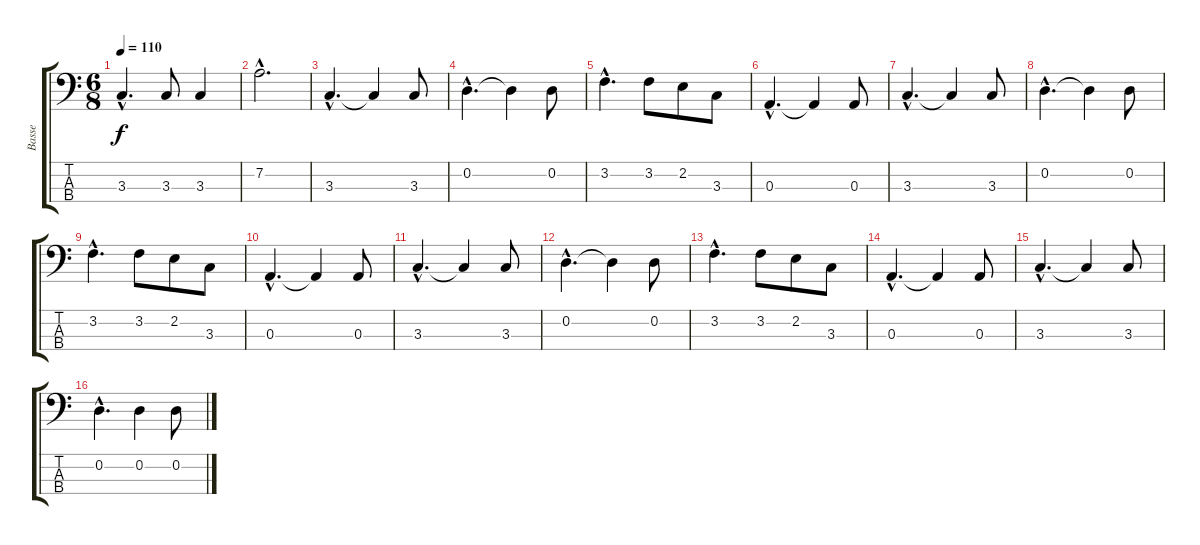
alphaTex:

\track ("Basse" "Basse") {instrument electricbassfinger}
\staff {score tabs}
\tuning (G2 D2 A1 E1) {hide}
\ts (6 8)
\tempo 110
\clef f4
\ks c
3.3{hac}.4{d dy f} 3.3.8 3.3.4 |
7.2{hac}.2{d} |
3.3{hac}.4{d} 3.3{t}.4 3.3.8 |
0.2{hac}.4{d} 0.2{t}.4 0.2.8 |
3.2{hac}.4{d} 3.2.8 2.2.8 3.3.8 |
0.3{hac}.4{d} 0.3{t}.4 0.3.8 |
3.3{hac}.4{d} 3.3{t}.4 3.3.8 |
0.2{hac}.4{d} 0.2{t}.4 0.2.8 |
3.2{hac}.4{d} 3.2.8 2.2.8 3.3.8 |
0.3{hac}.4{d} 0.3{t}.4 0.3.8 |
3.3{hac}.4{d} 3.3{t}.4 3.3.8 |
0.2{hac}.4{d} 0.2{t}.4 0.2.8 |
3.2{hac}.4{d} 3.2.8 2.2.8 3.3.8 |
0.3{hac}.4{d} 0.3{t}.4 0.3.8 |
3.3{hac}.4{d} 3.3{t}.4 3.3.8 |
0.2{hac}.4{d} 0.2.4 0.2.8
